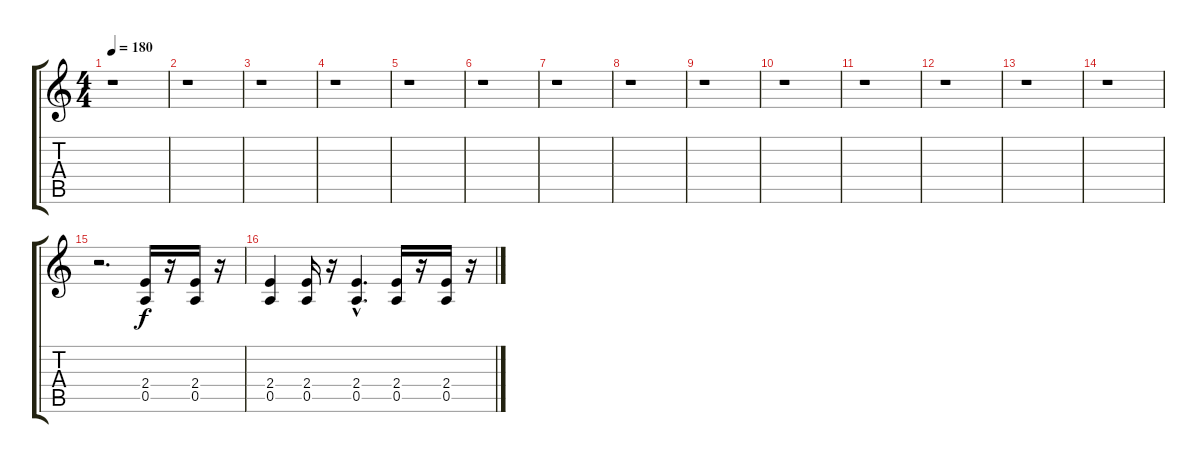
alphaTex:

\track "" {instrument distortionguitar}
\staff {score tabs}
\tuning (E4 B3 G3 D3 A2 E2) {hide}
\ts (4 4)
\tempo 180
\clef g2
\ks c
r.1{dy f} |
r.1 |
r.1 |
r.1 |
r.1 |
r.1 |
r.1 |
r.1 |
r.1 |
r.1 |
r.1 |
r.1 |
r.1 |
r.1 |
r.2{d} (2.4 0.5).16 r.16 (2.4 0.5).16 r.16 |
(2.4 0.5).4 (2.4 0.5).16 r.16 (2.4{hac} 0.5{hac}).4{d} (2.4 0.5).16 r.16 (2.4 0.5).16 r.16
